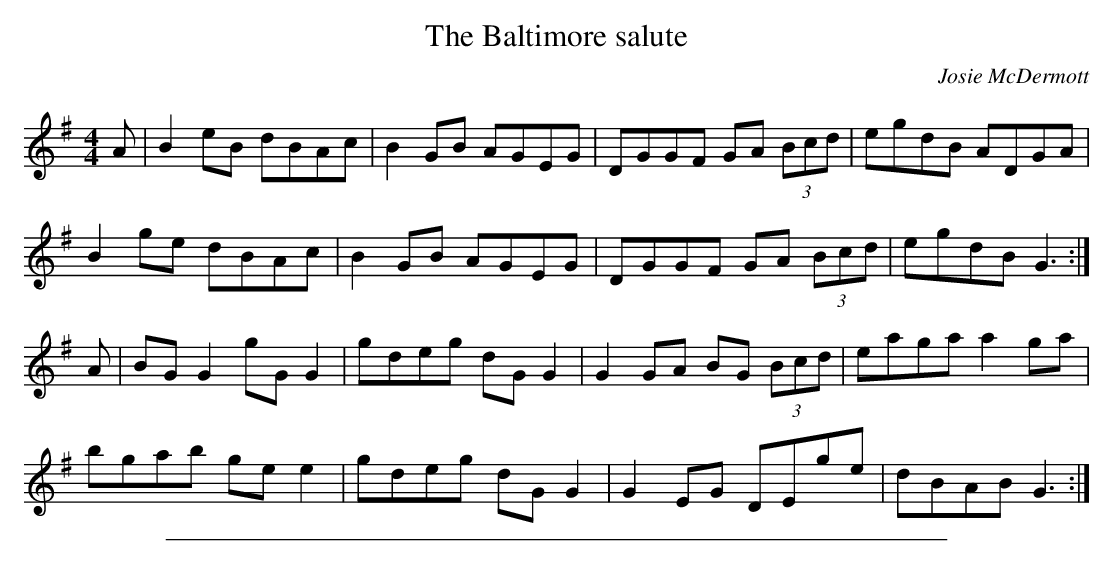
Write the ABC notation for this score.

X:1
T: The Baltimore salute
C:Josie McDermott
M:4/4
L:1/8
K:G
A|B2 eB dBAc|B2 GB AGEG|DGGF GA (3Bcd|egdB ADGA|
B2 ge dBAc|B2 GB AGEG|DGGF GA (3Bcd|egdB G3:|
A|BG G2 gG G2|gdeg dG G2|G2 GA BG (3Bcd|eaga a2 ga|
bgab ge e2| gdeg dG G2|G2 EG DEge|dBAB G3:|
